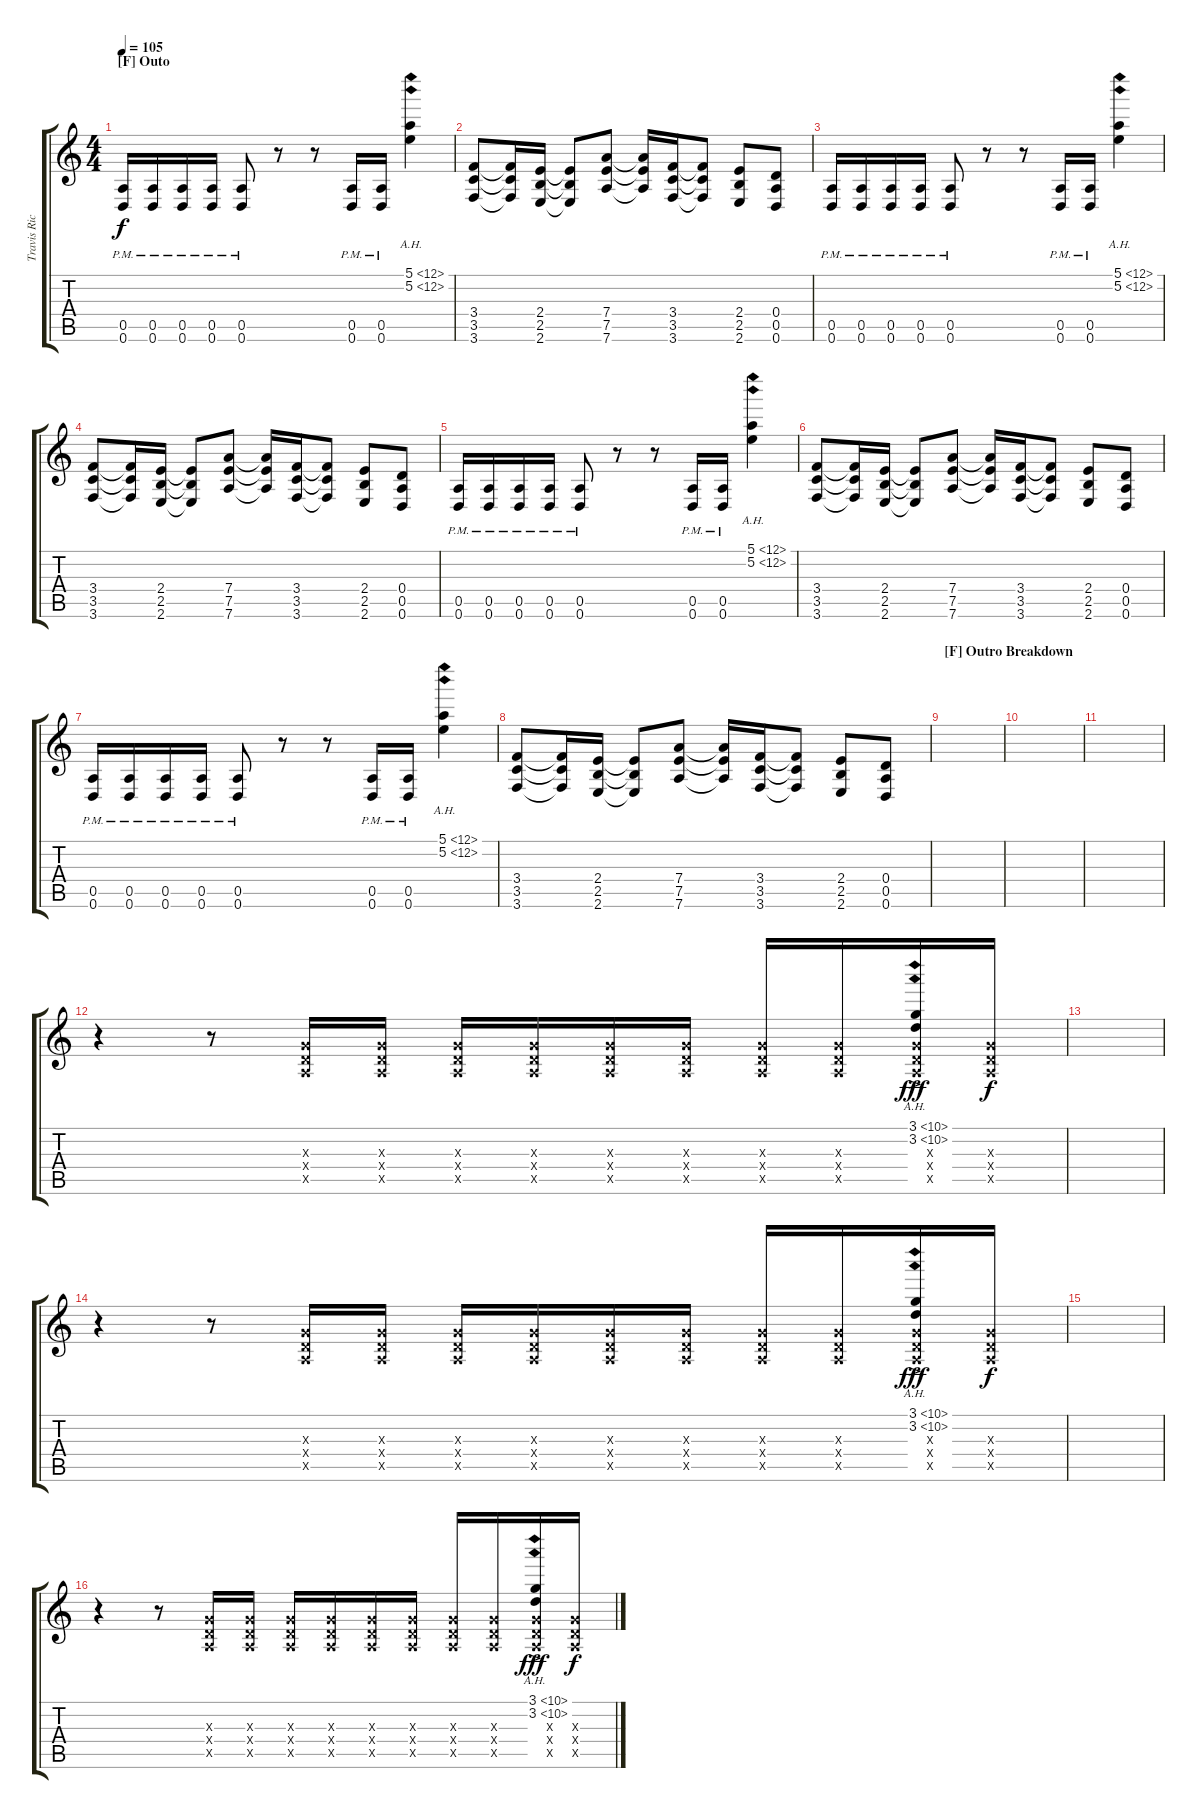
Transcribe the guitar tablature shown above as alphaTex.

\track ("Travis Richter" "Travis Ric") {instrument overdrivenguitar}
\staff {score tabs}
\tuning (E4 B3 G3 D3 A2 D2) {hide}
\ts (4 4)
\section ("" "[F] Outo")
\tempo 105
\clef g2
\ks c
(0.5{pm} 0.6{pm}).16{dy f} (0.5{pm} 0.6{pm}).16 (0.5{pm} 0.6{pm}).16 (0.5{pm} 0.6{pm}).16 (0.5{pm} 0.6{pm}).8 r.8 r.8 (0.5{pm} 0.6{pm}).16 (0.5{pm} 0.6{pm}).16 (5.1{ah 7} 5.2{ah 7}).4 |
(3.4 3.5 3.6).8 (3.4{t} 3.5{t} 3.6{t}).16 (2.4 2.5 2.6).16 (2.4{t} 2.5{t} 2.6{t}).8 (7.4 7.5 7.6).8 (7.4{t} 7.5{t} 7.6{t}).16 (3.4 3.5 3.6).16 (3.4{t} 3.5{t} 3.6{t}).8 (2.4 2.5 2.6).8 (0.4 0.5 0.6).8 |
(0.5{pm} 0.6{pm}).16 (0.5{pm} 0.6{pm}).16 (0.5{pm} 0.6{pm}).16 (0.5{pm} 0.6{pm}).16 (0.5{pm} 0.6{pm}).8 r.8 r.8 (0.5{pm} 0.6{pm}).16 (0.5{pm} 0.6{pm}).16 (5.1{ah 7} 5.2{ah 7}).4 |
(3.4 3.5 3.6).8 (3.4{t} 3.5{t} 3.6{t}).16 (2.4 2.5 2.6).16 (2.4{t} 2.5{t} 2.6{t}).8 (7.4 7.5 7.6).8 (7.4{t} 7.5{t} 7.6{t}).16 (3.4 3.5 3.6).16 (3.4{t} 3.5{t} 3.6{t}).8 (2.4 2.5 2.6).8 (0.4 0.5 0.6).8 |
(0.5{pm} 0.6{pm}).16 (0.5{pm} 0.6{pm}).16 (0.5{pm} 0.6{pm}).16 (0.5{pm} 0.6{pm}).16 (0.5{pm} 0.6{pm}).8 r.8 r.8 (0.5{pm} 0.6{pm}).16 (0.5{pm} 0.6{pm}).16 (5.1{ah 7} 5.2{ah 7}).4 |
(3.4 3.5 3.6).8 (3.4{t} 3.5{t} 3.6{t}).16 (2.4 2.5 2.6).16 (2.4{t} 2.5{t} 2.6{t}).8 (7.4 7.5 7.6).8 (7.4{t} 7.5{t} 7.6{t}).16 (3.4 3.5 3.6).16 (3.4{t} 3.5{t} 3.6{t}).8 (2.4 2.5 2.6).8 (0.4 0.5 0.6).8 |
(0.5{pm} 0.6{pm}).16 (0.5{pm} 0.6{pm}).16 (0.5{pm} 0.6{pm}).16 (0.5{pm} 0.6{pm}).16 (0.5{pm} 0.6{pm}).8 r.8 r.8 (0.5{pm} 0.6{pm}).16 (0.5{pm} 0.6{pm}).16 (5.1{ah 7} 5.2{ah 7}).4 |
(3.4 3.5 3.6).8 (3.4{t} 3.5{t} 3.6{t}).16 (2.4 2.5 2.6).16 (2.4{t} 2.5{t} 2.6{t}).8 (7.4 7.5 7.6).8 (7.4{t} 7.5{t} 7.6{t}).16 (3.4 3.5 3.6).16 (3.4{t} 3.5{t} 3.6{t}).8 (2.4 2.5 2.6).8 (0.4 0.5 0.6).8 |
\section ("" "[F] Outro Breakdown")
|
|
|
r.4{volume 8} r.8 (0.3{x} 0.4{x} 0.5{x}).16 (0.3{x} 0.4{x} 0.5{x}).16 (0.3{x} 0.4{x} 0.5{x}).16 (0.3{x} 0.4{x} 0.5{x}).16 (0.3{x} 0.4{x} 0.5{x}).16 (0.3{x} 0.4{x} 0.5{x}).16 (0.3{x} 0.4{x} 0.5{x}).16 (0.3{x} 0.4{x} 0.5{x}).16 (3.1{ah 7 ac} 3.2{ah 7 ac} 0.3{x} 0.4{x} 0.5{x}).16{dy fff} (0.3{x} 0.4{x} 0.5{x}).16{dy f} |
|
r.4 r.8 (0.3{x} 0.4{x} 0.5{x}).16 (0.3{x} 0.4{x} 0.5{x}).16 (0.3{x} 0.4{x} 0.5{x}).16 (0.3{x} 0.4{x} 0.5{x}).16 (0.3{x} 0.4{x} 0.5{x}).16 (0.3{x} 0.4{x} 0.5{x}).16 (0.3{x} 0.4{x} 0.5{x}).16 (0.3{x} 0.4{x} 0.5{x}).16 (3.1{ah 7 ac} 3.2{ah 7 ac} 0.3{x} 0.4{x} 0.5{x}).16{dy fff} (0.3{x} 0.4{x} 0.5{x}).16{dy f} |
|
r.4 r.8 (0.3{x} 0.4{x} 0.5{x}).16 (0.3{x} 0.4{x} 0.5{x}).16 (0.3{x} 0.4{x} 0.5{x}).16 (0.3{x} 0.4{x} 0.5{x}).16 (0.3{x} 0.4{x} 0.5{x}).16 (0.3{x} 0.4{x} 0.5{x}).16 (0.3{x} 0.4{x} 0.5{x}).16 (0.3{x} 0.4{x} 0.5{x}).16 (3.1{ah 7 ac} 3.2{ah 7 ac} 0.3{x} 0.4{x} 0.5{x}).16{dy fff} (0.3{x} 0.4{x} 0.5{x}).16{dy f}
